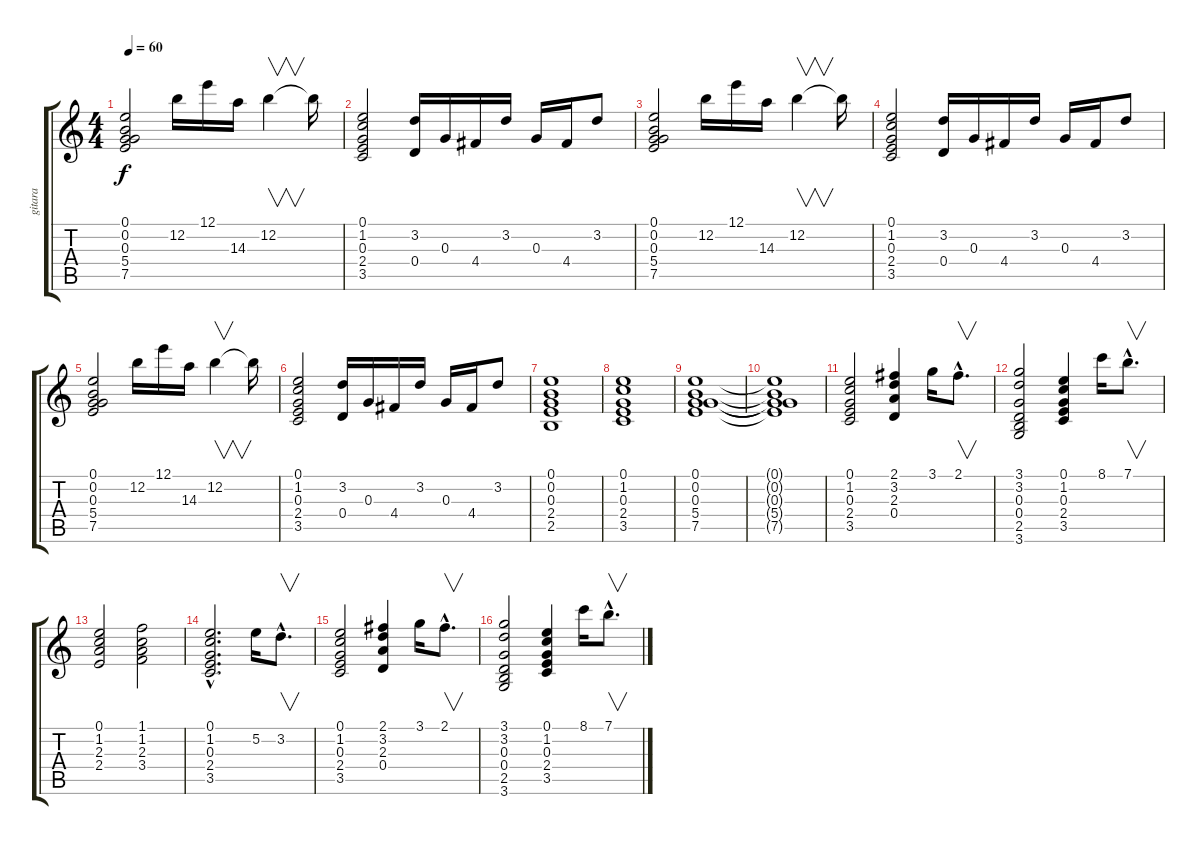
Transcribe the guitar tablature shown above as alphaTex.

\track ("gitara" "gitara") {instrument acousticguitarsteel}
\staff {score tabs}
\tuning (E4 B3 G3 D3 A2 E2) {hide}
\ts (4 4)
\tempo 60
\clef g2
\ks c
(0.1 0.2 0.3 5.4 7.5).2{dy f} 12.2.16 12.1.16 14.3.16 12.2.4{v} 12.2{t}.16 |
(0.1 1.2 0.3 2.4 3.5).2 (3.2 0.4).16 0.3.16 4.4.16 3.2.16 0.3.16 4.4.16 3.2.8 |
(0.1 0.2 0.3 5.4 7.5).2 12.2.16 12.1.16 14.3.16 12.2.4{v} 12.2{t}.16 |
(0.1 1.2 0.3 2.4 3.5).2 (3.2 0.4).16 0.3.16 4.4.16 3.2.16 0.3.16 4.4.16 3.2.8 |
(0.1 0.2 0.3 5.4 7.5).2 12.2.16 12.1.16 14.3.16 12.2.4{v} 12.2{t}.16 |
(0.1 1.2 0.3 2.4 3.5).2 (3.2 0.4).16 0.3.16 4.4.16 3.2.16 0.3.16 4.4.16 3.2.8 |
(0.1 0.2 0.3 2.4 2.5).1 |
(0.1 1.2 0.3 2.4 3.5).1 |
(0.1 0.2 0.3 5.4 7.5).1 |
(0.1{t} 0.2{t} 0.3{t} 5.4{t} 7.5{t}).1 |
(0.1 1.2 0.3 2.4 3.5).2 (2.1 3.2 2.3 0.4).4 3.1.16 2.1{hac}.8{v d} |
(3.1 3.2 0.3 0.4 2.5 3.6).2 (0.1 1.2 0.3 2.4 3.5).4 8.1.16 7.1{hac}.8{v d} |
(0.1 1.2 2.3 2.4).2 (1.1 1.2 2.3 3.4).2 |
(0.1{hac} 1.2{hac} 0.3{hac} 2.4{hac} 3.5{hac}).2{d} 5.2.16 3.2{hac}.8{v d} |
(0.1 1.2 0.3 2.4 3.5).2 (2.1 3.2 2.3 0.4).4 3.1.16 2.1{hac}.8{v d} |
(3.1 3.2 0.3 0.4 2.5 3.6).2 (0.1 1.2 0.3 2.4 3.5).4 8.1.16 7.1{hac}.8{v d}
